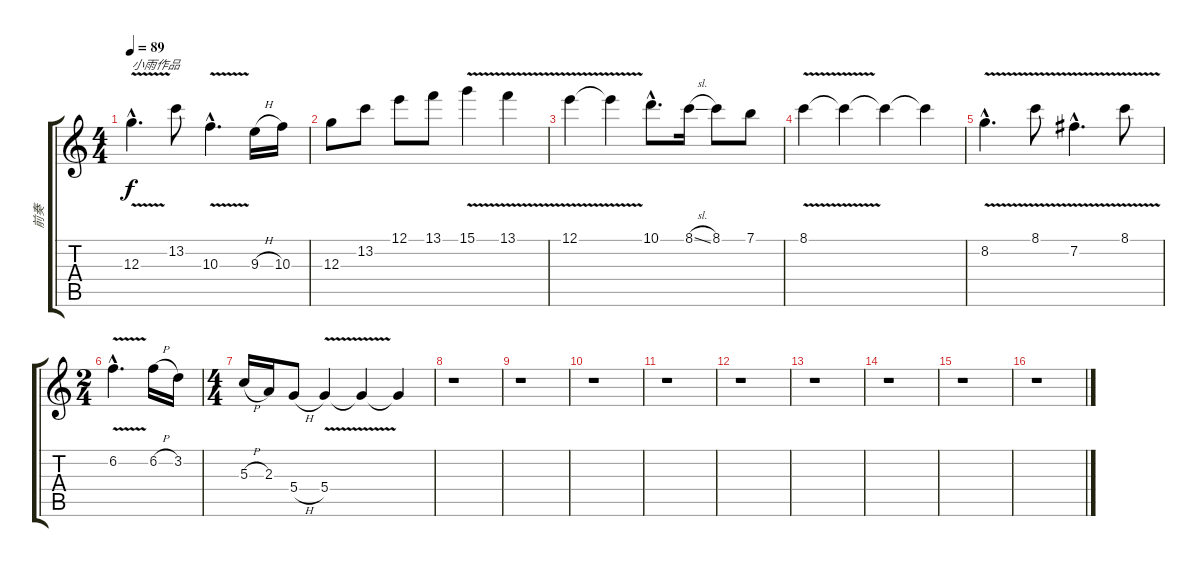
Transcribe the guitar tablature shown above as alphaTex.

\track ("前奏" "前奏") {instrument acousticguitarnylon}
\staff {score tabs}
\tuning (E4 B3 G3 D3 A2 E2) {hide}
\ts (4 4)
\tempo 89
\clef g2
\ks c
12.3{v hac}.4{d txt "小雨作品" dy f instrument acousticguitarnylon} 13.2.8 10.3{v hac}.4{d} 9.3{h}.16 10.3.16 |
12.3.8 13.2.8 12.1.8 13.1.8 15.1{v}.4 13.1{v}.4 |
12.1{v}.4 12.1{t}.4 10.1{hac}.8{d} 8.1{sl}.16 8.1.8 7.1.8 |
8.1{v}.4 8.1{t}.4 8.1{t}.4 8.1{t}.4 |
8.2{v hac}.4{d} 8.1{v}.8 7.2{v hac}.4{d} 8.1{v}.8 |
\ts (2 4)
6.2{v hac}.4{d} 6.2{h}.16 3.2.16 |
\ts (4 4)
5.3{h}.16 2.3.16 5.4{h}.8 5.4{v}.4 5.4{t}.4 5.4{t}.4 |
r.1 |
r.1 |
r.1 |
r.1 |
r.1 |
r.1 |
r.1 |
r.1 |
r.1
